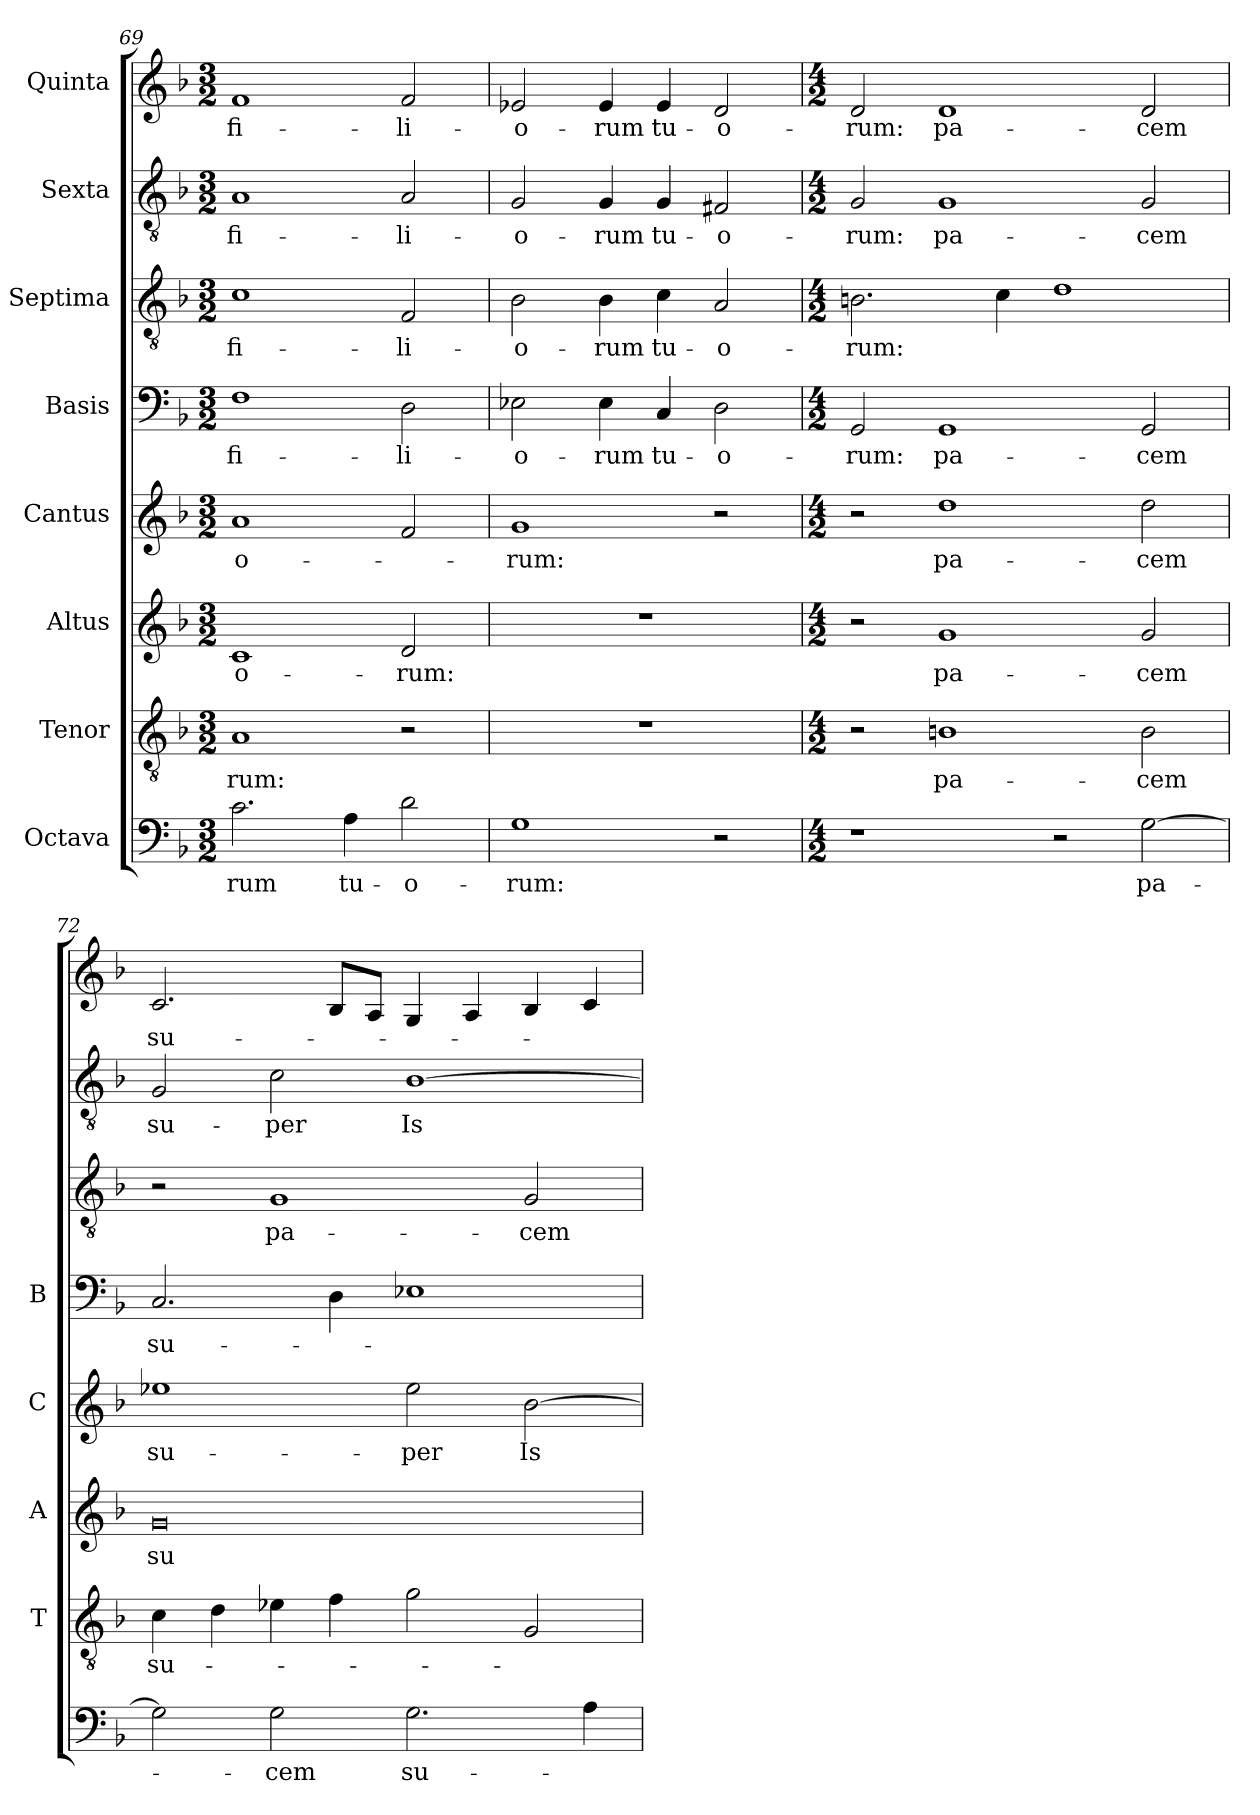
**kern	**text	**kern	**text	**kern	**text	**kern	**text	**kern	**text	**kern	**text	**kern	**text	**kern	**text
*part8	*part8	*part7	*part7	*part6	*part6	*part5	*part5	*part4	*part4	*part3	*part3	*part2	*part2	*part1	*part1
*staff8	*staff8	*staff7	*staff7	*staff6	*staff6	*staff5	*staff5	*staff4	*staff4	*staff3	*staff3	*staff2	*staff2	*staff1	*staff1
*I"Octava	*	*I"Tenor	*	*I"Altus	*	*I"Cantus	*	*I"Basis	*	*I"Septima	*	*I"Sexta	*	*I"Quinta	*
*	*	*I'T	*	*I'A	*	*I'C	*	*I'B	*	*	*	*	*	*	*
*clefF4	*	*clefGv2	*	*clefG2	*	*clefG2	*	*clefF4	*	*clefGv2	*	*clefGv2	*	*clefG2	*
*k[b-]	*	*k[b-]	*	*k[b-]	*	*k[b-]	*	*k[b-]	*	*k[b-]	*	*k[b-]	*	*k[b-]	*
*F:	*	*F:	*	*F:	*	*F:	*	*F:	*	*F:	*	*F:	*	*F:	*
*M3/2	*	*M3/2	*	*M3/2	*	*M3/2	*	*M3/2	*	*M3/2	*	*M3/2	*	*M3/2	*
=69	=69	=69	=69	=69	=69	=69	=69	=69	=69	=69	=69	=69	=69	=69	=69
!	!LO:LY:b	!	!LO:LY:b	!	!LO:LY:b	!	!LO:LY:b	!	!LO:LY:b	!	!LO:LY:b	!	!LO:LY:b	!	!LO:LY:b
2.c\	-rum	1A	-rum:	1c	-o-	1a	-o-	1F	fi-	1c	fi-	1A	fi-	1f	fi-
!	!LO:LY:b	!	!	!	!	!	!	!	!	!	!	!	!	!	!
4A\	tu-	.	.	.	.	.	.	.	.	.	.	.	.	.	.
!	!LO:LY:b	!	!	!	!LO:LY:b	!	!	!	!LO:LY:b	!	!LO:LY:b	!	!LO:LY:b	!	!LO:LY:b
2d\	-o-	2r	.	2d/	-rum:	2f/	.	2D\	-li-	2F/	-li-	2A/	-li-	2f/	-li-
=70	=70	=70	=70	=70	=70	=70	=70	=70	=70	=70	=70	=70	=70	=70	=70
!	!LO:LY:b	!	!	!	!	!	!LO:LY:b	!	!LO:LY:b	!	!LO:LY:b	!	!LO:LY:b	!	!LO:LY:b
1G	-rum:	1.r	.	1.r	.	1g	-rum:	2E-X\	-o-	2B-\	-o-	2G/	-o-	2e-X/	-o-
!	!	!	!	!	!	!	!	!	!LO:LY:b	!	!LO:LY:b	!	!LO:LY:b	!	!LO:LY:b
.	.	.	.	.	.	.	.	4E-\	-rum	4B-\	-rum	4G/	-rum	4e-/	-rum
!	!	!	!	!	!	!	!	!	!LO:LY:b	!	!LO:LY:b	!	!LO:LY:b	!	!LO:LY:b
.	.	.	.	.	.	.	.	4C/	tu-	4c\	tu-	4G/	tu-	4e-/	tu-
!	!	!	!	!	!	!	!	!	!LO:LY:b	!	!LO:LY:b	!	!LO:LY:b	!	!LO:LY:b
2r	.	.	.	.	.	2r	.	2D\	-o-	2A/	-o-	2F#X/	-o-	2d/	-o-
=71	=71	=71	=71	=71	=71	=71	=71	=71	=71	=71	=71	=71	=71	=71	=71
*M4/2	*	*M4/2	*	*M4/2	*	*M4/2	*	*M4/2	*	*M4/2	*	*M4/2	*	*M4/2	*
!	!	!	!	!	!	!	!	!	!LO:LY:b	!	!LO:LY:b	!	!LO:LY:b	!	!LO:LY:b
1r	.	2r	.	2r	.	2r	.	2GG/	-rum:	2.Bn\	-rum:	2G/	-rum:	2d/	-rum:
!	!	!	!LO:LY:b	!	!LO:LY:b	!	!LO:LY:b	!	!LO:LY:b	!	!	!	!LO:LY:b	!	!LO:LY:b
.	.	1Bn	pa-	1g	pa-	1dd	pa-	1GG	pa-	.	.	1G	pa-	1d	pa-
.	.	.	.	.	.	.	.	.	.	4c\	.	.	.	.	.
2r	.	.	.	.	.	.	.	.	.	1d	.	.	.	.	.
!	!LO:LY:b	!	!LO:LY:b	!	!LO:LY:b	!	!LO:LY:b	!	!LO:LY:b	!	!	!	!LO:LY:b	!	!LO:LY:b
[2G\	pa-	2B\	-cem	2g/	-cem	2dd\	-cem	2GG/	-cem	.	.	2G/	-cem	2d/	-cem
=72	=72	=72	=72	=72	=72	=72	=72	=72	=72	=72	=72	=72	=72	=72	=72
!	!	!	!LO:LY:b	!	!LO:LY:b	!	!LO:LY:b	!	!LO:LY:b	!	!	!	!LO:LY:b	!	!LO:LY:b
2G\]	.	4c\	su-	0g	su-	1ee-X	su-	2.C/	su-	2r	.	2G/	su-	2.c/	su-
.	.	4d\	.	.	.	.	.	.	.	.	.	.	.	.	.
!	!LO:LY:b	!	!	!	!	!	!	!	!	!	!LO:LY:b	!	!LO:LY:b	!	!
2G\	-cem	4e-X\	.	.	.	.	.	.	.	1G	pa-	2c\	-per	.	.
.	.	4f\	.	.	.	.	.	4D\	.	.	.	.	.	8B-/L	.
.	.	.	.	.	.	.	.	.	.	.	.	.	.	8A/J	.
!	!LO:LY:b	!	!	!	!	!	!LO:LY:b	!	!	!	!	!	!LO:LY:b	!	!
2.G\	su-	2g\	.	.	.	2ee-\	-per	1E-X	.	.	.	[1B-	Is-	4G/	.
.	.	.	.	.	.	.	.	.	.	.	.	.	.	4A/	.
!	!	!	!	!	!	!	!LO:LY:b	!	!	!	!LO:LY:b	!	!	!	!
.	.	2G/	.	.	.	[2b-\	Is-	.	.	2G/	-cem	.	.	4B-/	.
4A\	.	.	.	.	.	.	.	.	.	.	.	.	.	4c/	.
=	=	=	=	=	=	=	=	=	=	=	=	=	=	=	=
*-	*-	*-	*-	*-	*-	*-	*-	*-	*-	*-	*-	*-	*-	*-	*-
